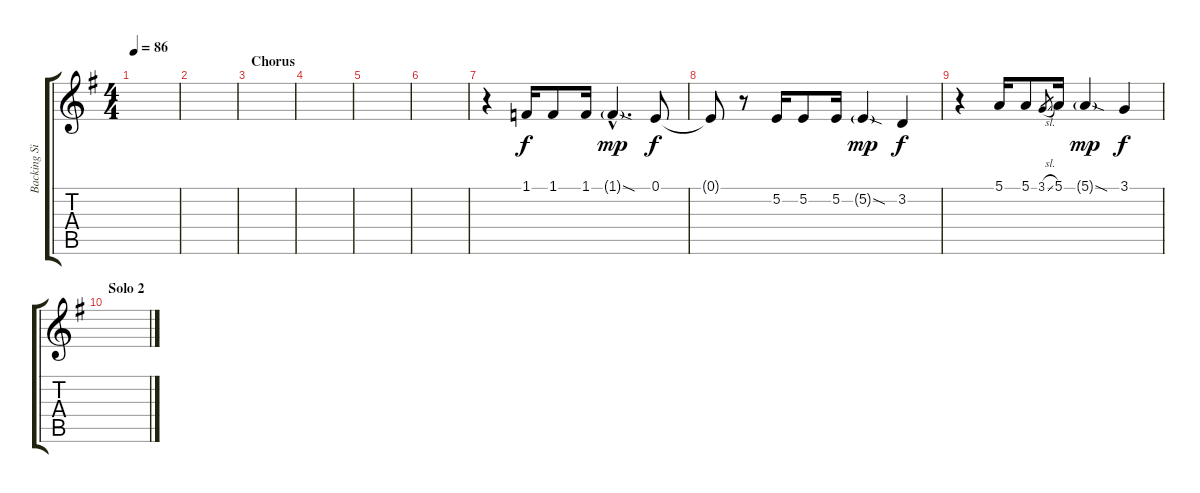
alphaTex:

\track ("Backing Singing" "Backing Si") {instrument lead6voice}
\staff {score tabs}
\tuning (E4 B3 G3 D3 A2 E2) {hide}
\ts (4 4)
\tempo 86
\clef g2
\ks g
|
|
\section ("" "Chorus")
|
|
|
|
r.4 1.1.16 1.1.8 1.1.16 1.1{sod g hac}.4{d dy mp} 0.1.8{dy f} |
0.1{t}.8 r.8 5.2.16 5.2.8 5.2.16 5.2{sod g}.4{dy mp} 3.2.4{dy f} |
r.4 5.1.16 5.1.8 3.1{sl}.8{gr} 5.1.16 5.1{sod g}.4{dy mp} 3.1.4{dy f} |
\section ("" "Solo 2")
